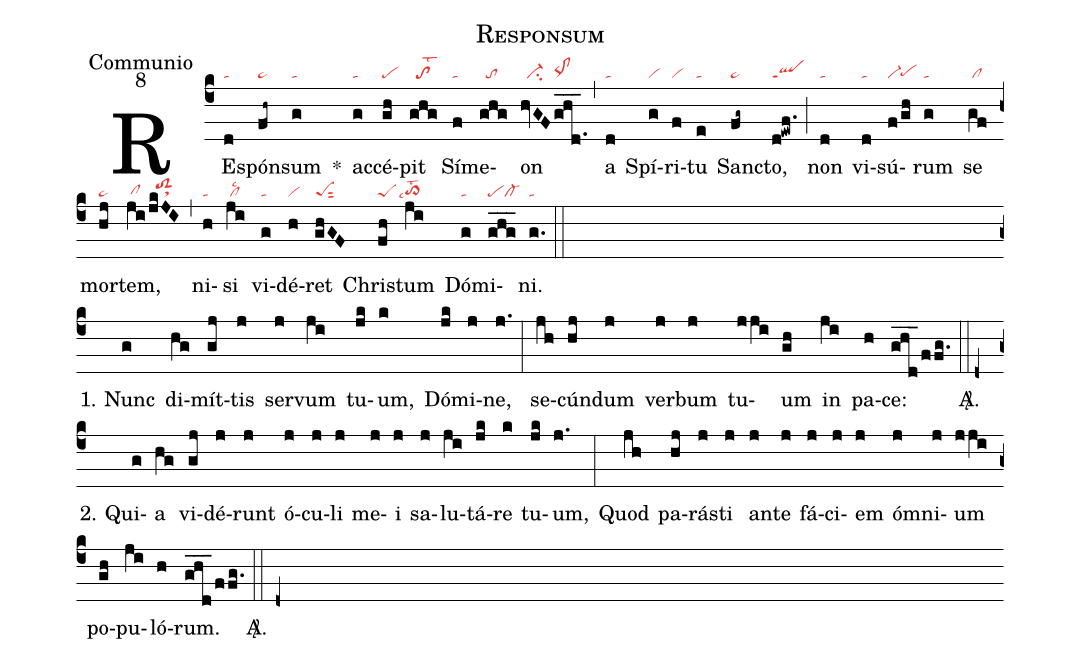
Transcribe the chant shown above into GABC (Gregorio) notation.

name:Responsum;
office-part:Communio;
mode:8;
nabc-lines:1;
%%
(c4) RE(d|ta)spón(fh~|pe~)sum(g|ta) *()
ac(g|ta)cé(gh|pe)pit(ghg|//tolst2) Sí(f|ta)me(ghg|//to)on(hvGF|//ci-|/ghd.1___|pq!cl) (,)
a(d|ta) Spí(g|vi)ri(f|vi)tu(e|ta) San(fg~|pe~)cto,(d!ewf.|qlppt1) (;)
non(d|ta) vi(d|ta)sú(f|vi-|!gh|pehg)rum(g|ta) se(gf|/cl) mor(hj|pe~)tem,(ji|/clhg|/jkJI|//toS2hi```sthg) (,)
ni(h|ta)si(ji|/cllsc2) vi(g|ta)dé(h|vi)ret(ghGF|peSsut2)
Chri(fh|peS)stum(ji|``to>hglsc7lst2) Dó(g|ta)mi(ghg___|pecl-)ni.(g.|ta) (::Z)

1. Nunc(g) di(hg)mít(gj)tis(j) ser(j)vum(ji) tu(jk)um,(k) Dó(jk)mi(j)ne,(j.) (:) se(jh)cún(hj)dum(j) ver(j)bum(j) tu(j/ji)um(gh) in(ji) pa(h)ce:(ghd___/ffg.) <sp>A/</sp>.(::d+Z)

2. Qui(g)a(hg) vi(gj)dé(j)runt(j) ó(j)cu(j)li(j) me(j)i(j) sa(j)lu(ji)tá(jk)re(k) tu(jk)um,(j.) (:) Quod(jh) pa(hj)rás(j)ti(j) an(j)te(j) fá(j)ci(j)em(j) óm(j)ni(j)um(j/ji) po(gh)pu(ji)ló(h)rum.(ghd___/ffg.) <sp>A/</sp>.(::d+)
